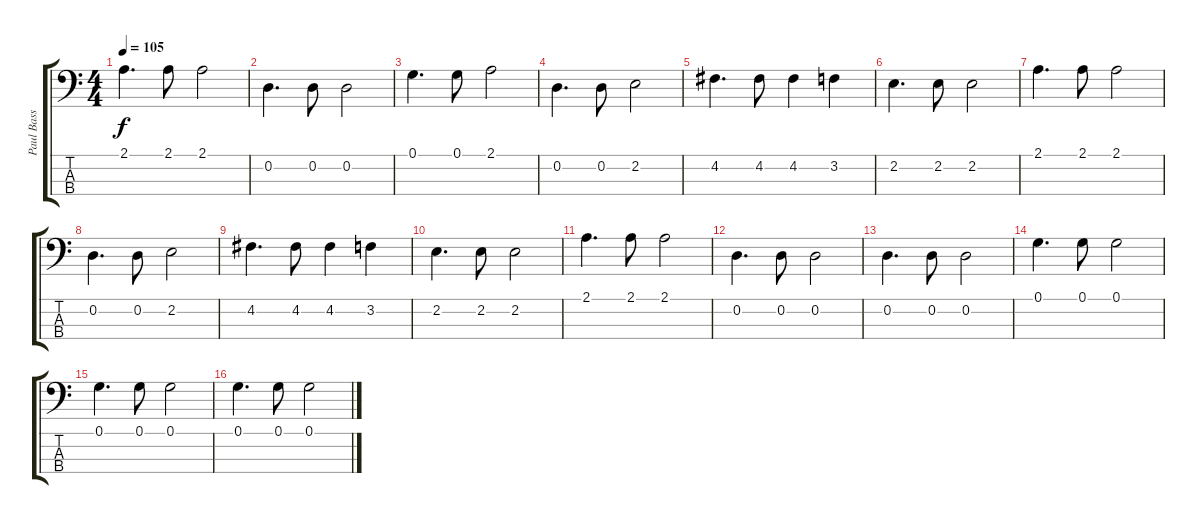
\track ("Paul Bass" "Paul Bass") {instrument electricbassfinger}
\staff {score tabs}
\tuning (G2 D2 A1 E1) {hide}
\ts (4 4)
\tempo 105
\clef f4
\ks c
2.1.4{d dy f} 2.1.8 2.1.2 |
0.2.4{d} 0.2.8 0.2.2 |
0.1.4{d} 0.1.8 2.1.2 |
0.2.4{d} 0.2.8 2.2.2 |
4.2.4{d} 4.2.8 4.2.4 3.2.4 |
2.2.4{d} 2.2.8 2.2.2 |
2.1.4{d} 2.1.8 2.1.2 |
0.2.4{d} 0.2.8 2.2.2 |
4.2.4{d} 4.2.8 4.2.4 3.2.4 |
2.2.4{d} 2.2.8 2.2.2 |
2.1.4{d} 2.1.8 2.1.2 |
0.2.4{d} 0.2.8 0.2.2 |
0.2.4{d} 0.2.8 0.2.2 |
0.1.4{d} 0.1.8 0.1.2 |
0.1.4{d} 0.1.8 0.1.2 |
0.1.4{d} 0.1.8 0.1.2
